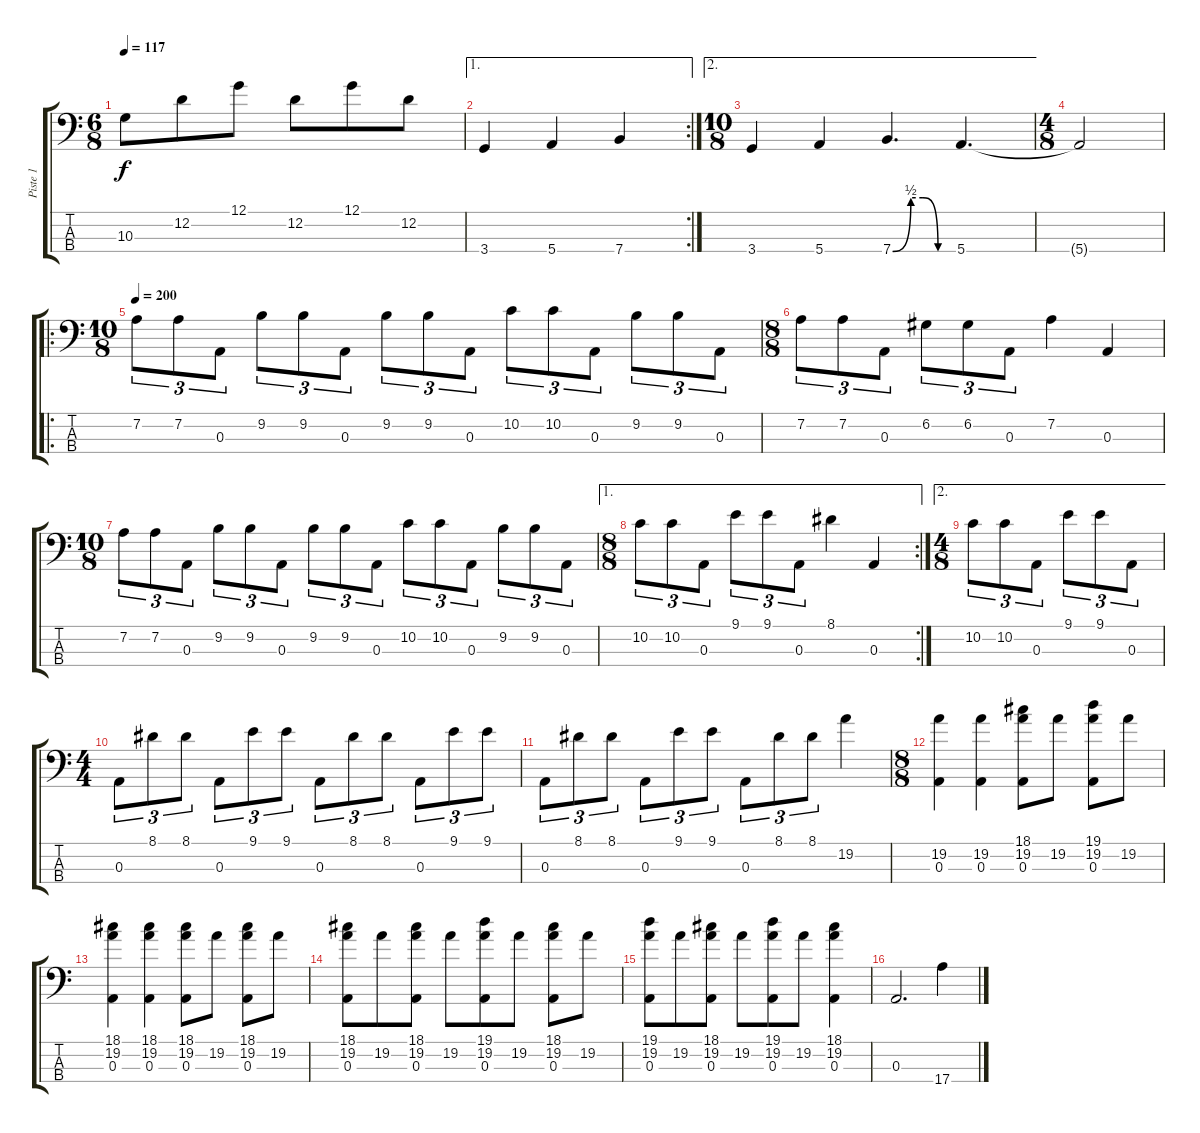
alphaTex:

\track ("Piste 1" "Piste 1") {instrument distortionguitar}
\staff {score tabs}
\tuning (G2 D2 A1 E1) {hide}
\ts (6 8)
\tempo 117
\clef f4
\ks c
10.3.8{dy f} 12.2.8 12.1.8 12.2.8 12.1.8 12.2.8 |
\ae 1
\rc 2
3.4.4 5.4.4 7.4.4 |
\ae 2
\ts (10 8)
3.4.4 5.4.4 7.4{be (custom 0 0 18 2 30 2 45 0 60 0)}.4{d} 5.4.4{d} |
\ts (4 8)
5.4{t}.2 |
\ro
\ts (10 8)
\tempo 200
7.2.8{tu (3 2)} 7.2.8{tu (3 2)} 0.3.8{tu (3 2)} 9.2.8{tu (3 2)} 9.2.8{tu (3 2)} 0.3.8{tu (3 2)} 9.2.8{tu (3 2)} 9.2.8{tu (3 2)} 0.3.8{tu (3 2)} 10.2.8{tu (3 2)} 10.2.8{tu (3 2)} 0.3.8{tu (3 2)} 9.2.8{tu (3 2)} 9.2.8{tu (3 2)} 0.3.8{tu (3 2)} |
\ts (8 8)
7.2.8{tu (3 2)} 7.2.8{tu (3 2)} 0.3.8{tu (3 2)} 6.2.8{tu (3 2)} 6.2.8{tu (3 2)} 0.3.8{tu (3 2)} 7.2.4 0.3.4 |
\ts (10 8)
7.2.8{tu (3 2)} 7.2.8{tu (3 2)} 0.3.8{tu (3 2)} 9.2.8{tu (3 2)} 9.2.8{tu (3 2)} 0.3.8{tu (3 2)} 9.2.8{tu (3 2)} 9.2.8{tu (3 2)} 0.3.8{tu (3 2)} 10.2.8{tu (3 2)} 10.2.8{tu (3 2)} 0.3.8{tu (3 2)} 9.2.8{tu (3 2)} 9.2.8{tu (3 2)} 0.3.8{tu (3 2)} |
\ae 1
\rc 2
\ts (8 8)
10.2.8{tu (3 2)} 10.2.8{tu (3 2)} 0.3.8{tu (3 2)} 9.1.8{tu (3 2)} 9.1.8{tu (3 2)} 0.3.8{tu (3 2)} 8.1.4 0.3.4 |
\ae 2
\ts (4 8)
10.2.8{tu (3 2)} 10.2.8{tu (3 2)} 0.3.8{tu (3 2)} 9.1.8{tu (3 2)} 9.1.8{tu (3 2)} 0.3.8{tu (3 2)} |
\ts (4 4)
0.3.8{tu (3 2)} 8.1.8{tu (3 2)} 8.1.8{tu (3 2)} 0.3.8{tu (3 2)} 9.1.8{tu (3 2)} 9.1.8{tu (3 2)} 0.3.8{tu (3 2)} 8.1.8{tu (3 2)} 8.1.8{tu (3 2)} 0.3.8{tu (3 2)} 9.1.8{tu (3 2)} 9.1.8{tu (3 2)} |
0.3.8{tu (3 2)} 8.1.8{tu (3 2)} 8.1.8{tu (3 2)} 0.3.8{tu (3 2)} 9.1.8{tu (3 2)} 9.1.8{tu (3 2)} 0.3.8{tu (3 2)} 8.1.8{tu (3 2)} 8.1.8{tu (3 2)} 19.2.4 |
\ts (8 8)
(19.2 0.3).4 (19.2 0.3).4 (18.1 19.2 0.3).8 19.2.8 (19.1 19.2 0.3).8 19.2.8 |
(18.1 19.2 0.3).4 (18.1 19.2 0.3).4 (18.1 19.2 0.3).8 19.2.8 (18.1 19.2 0.3).8 19.2.8 |
(18.1 19.2 0.3).8 19.2.8 (18.1 19.2 0.3).8 19.2.8 (19.1 19.2 0.3).8 19.2.8 (18.1 19.2 0.3).8 19.2.8 |
(19.1 19.2 0.3).8 19.2.8 (18.1 19.2 0.3).8 19.2.8 (19.1 19.2 0.3).8 19.2.8 (18.1 19.2 0.3).4 |
0.3.2{d} 17.4{ss}.4
